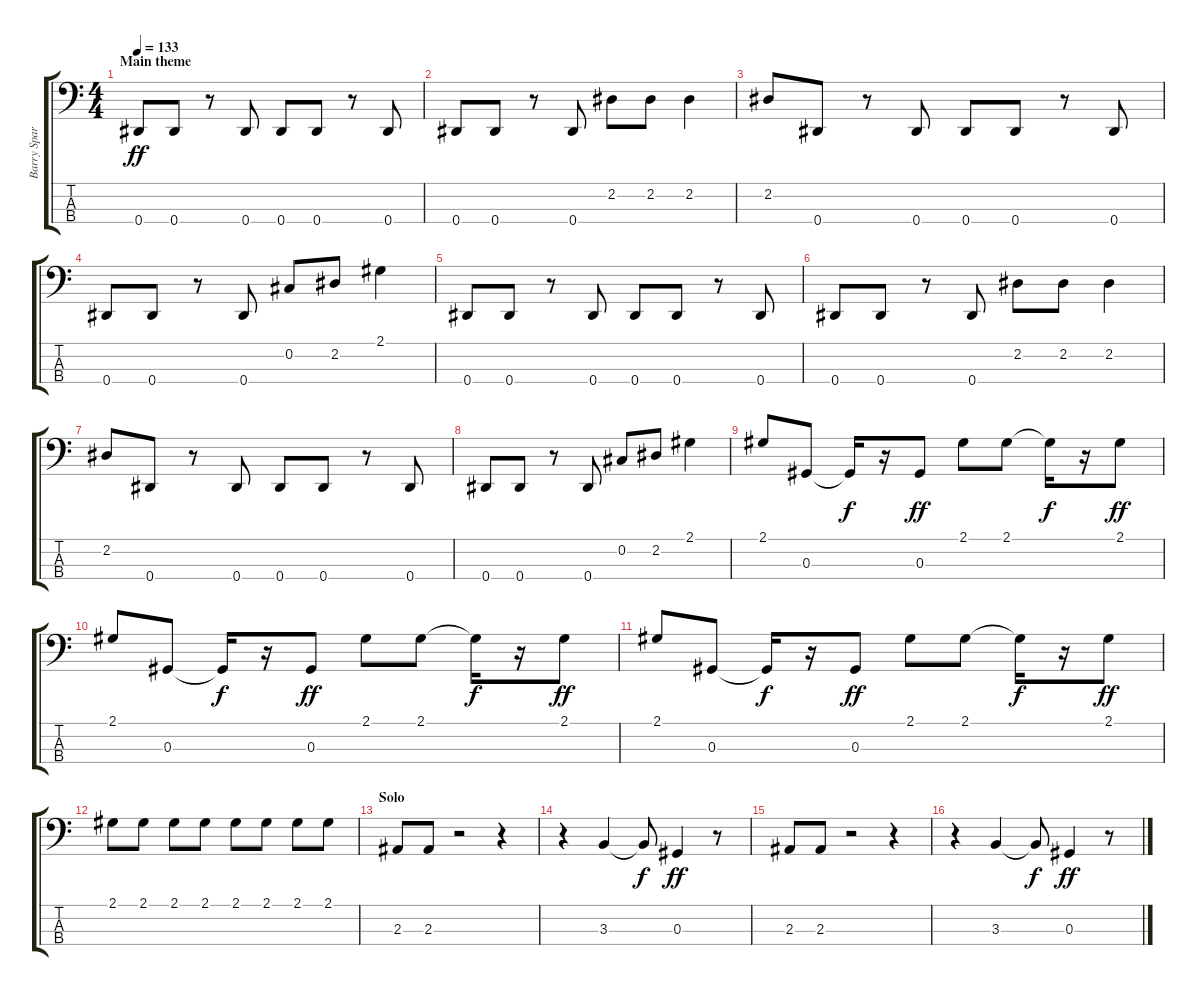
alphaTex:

\track ("Barry Sparks" "Barry Spar") {instrument electricbasspick}
\staff {score tabs}
\tuning (Gb2 Db2 Ab1 Eb1) {hide}
\ts (4 4)
\section ("" "Main theme")
\tempo 133
\clef f4
\ks c
0.4.8{dy ff} 0.4.8 r.8 0.4.8 0.4.8 0.4.8 r.8 0.4.8 |
0.4.8 0.4.8 r.8 0.4.8 2.2.8 2.2.8 2.2.4 |
2.2.8 0.4.8 r.8 0.4.8 0.4.8 0.4.8 r.8 0.4.8 |
0.4.8 0.4.8 r.8 0.4.8 0.2.8 2.2.8 2.1.4 |
0.4.8 0.4.8 r.8 0.4.8 0.4.8 0.4.8 r.8 0.4.8 |
0.4.8 0.4.8 r.8 0.4.8 2.2.8 2.2.8 2.2.4 |
2.2.8 0.4.8 r.8 0.4.8 0.4.8 0.4.8 r.8 0.4.8 |
0.4.8 0.4.8 r.8 0.4.8 0.2.8 2.2.8 2.1.4 |
2.1.8 0.3.8 0.3{t}.16{dy f} r.16 0.3.8{dy ff} 2.1.8 2.1.8 2.1{t}.16{dy f} r.16 2.1.8{dy ff} |
2.1.8 0.3.8 0.3{t}.16{dy f} r.16 0.3.8{dy ff} 2.1.8 2.1.8 2.1{t}.16{dy f} r.16 2.1.8{dy ff} |
2.1.8 0.3.8 0.3{t}.16{dy f} r.16 0.3.8{dy ff} 2.1.8 2.1.8 2.1{t}.16{dy f} r.16 2.1.8{dy ff} |
2.1.8 2.1.8 2.1.8 2.1.8 2.1.8 2.1.8 2.1.8 2.1.8 |
\section ("" "Solo")
2.3.8 2.3.8 r.2 r.4 |
r.4 3.3.4 3.3{t}.8{dy f} 0.3.4{dy ff} r.8 |
2.3.8 2.3.8 r.2 r.4 |
r.4 3.3.4 3.3{t}.8{dy f} 0.3.4{dy ff} r.8
